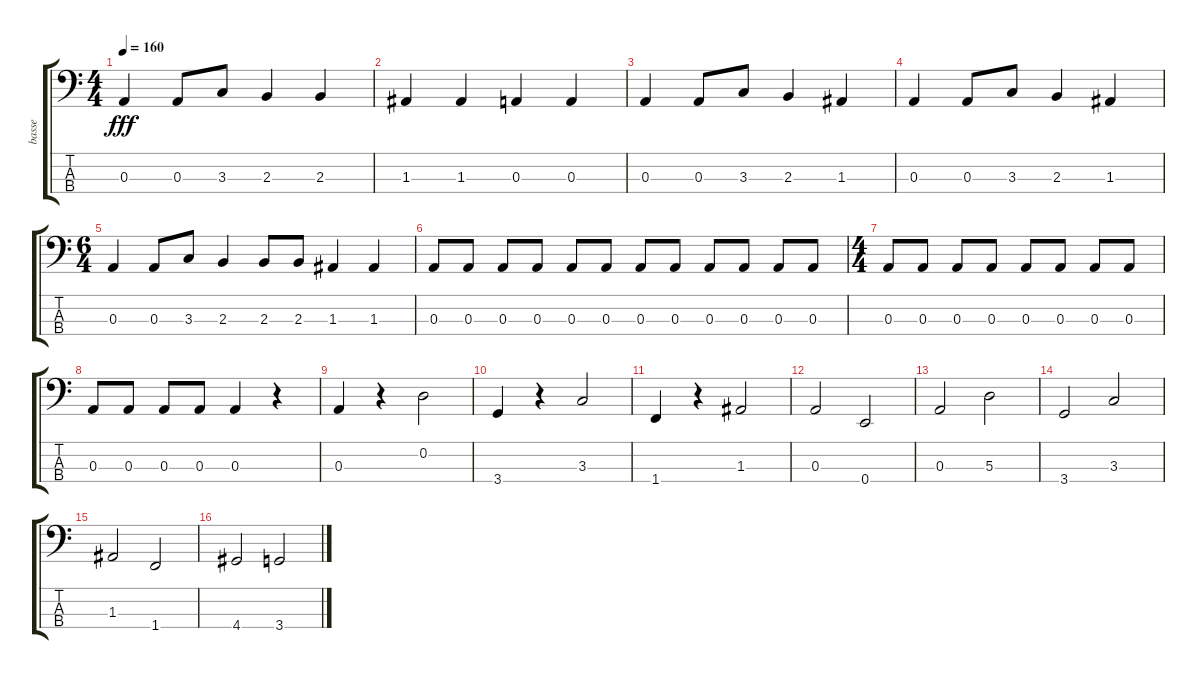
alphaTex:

\track ("basse" "basse") {instrument electricbassfinger}
\staff {score tabs}
\tuning (G2 D2 A1 E1) {hide}
\ts (4 4)
\tempo 160
\clef f4
\ks c
0.3.4{dy fff} 0.3.8 3.3.8 2.3.4 2.3.4 |
1.3.4 1.3.4 0.3.4 0.3.4 |
0.3.4 0.3.8 3.3.8 2.3.4 1.3.4 |
0.3.4 0.3.8 3.3.8 2.3.4 1.3.4 |
\ts (6 4)
0.3.4 0.3.8 3.3.8 2.3.4 2.3.8 2.3.8 1.3.4 1.3.4 |
0.3.8 0.3.8 0.3.8 0.3.8 0.3.8 0.3.8 0.3.8 0.3.8 0.3.8 0.3.8 0.3.8 0.3.8 |
\ts (4 4)
0.3.8 0.3.8 0.3.8 0.3.8 0.3.8 0.3.8 0.3.8 0.3.8 |
0.3.8 0.3.8 0.3.8 0.3.8 0.3.4 r.4 |
0.3.4 r.4 0.2.2 |
3.4.4 r.4 3.3.2 |
1.4.4 r.4 1.3.2 |
0.3.2 0.4.2 |
0.3.2 5.3.2 |
3.4.2 3.3.2 |
1.3.2 1.4.2 |
4.4.2 3.4.2
